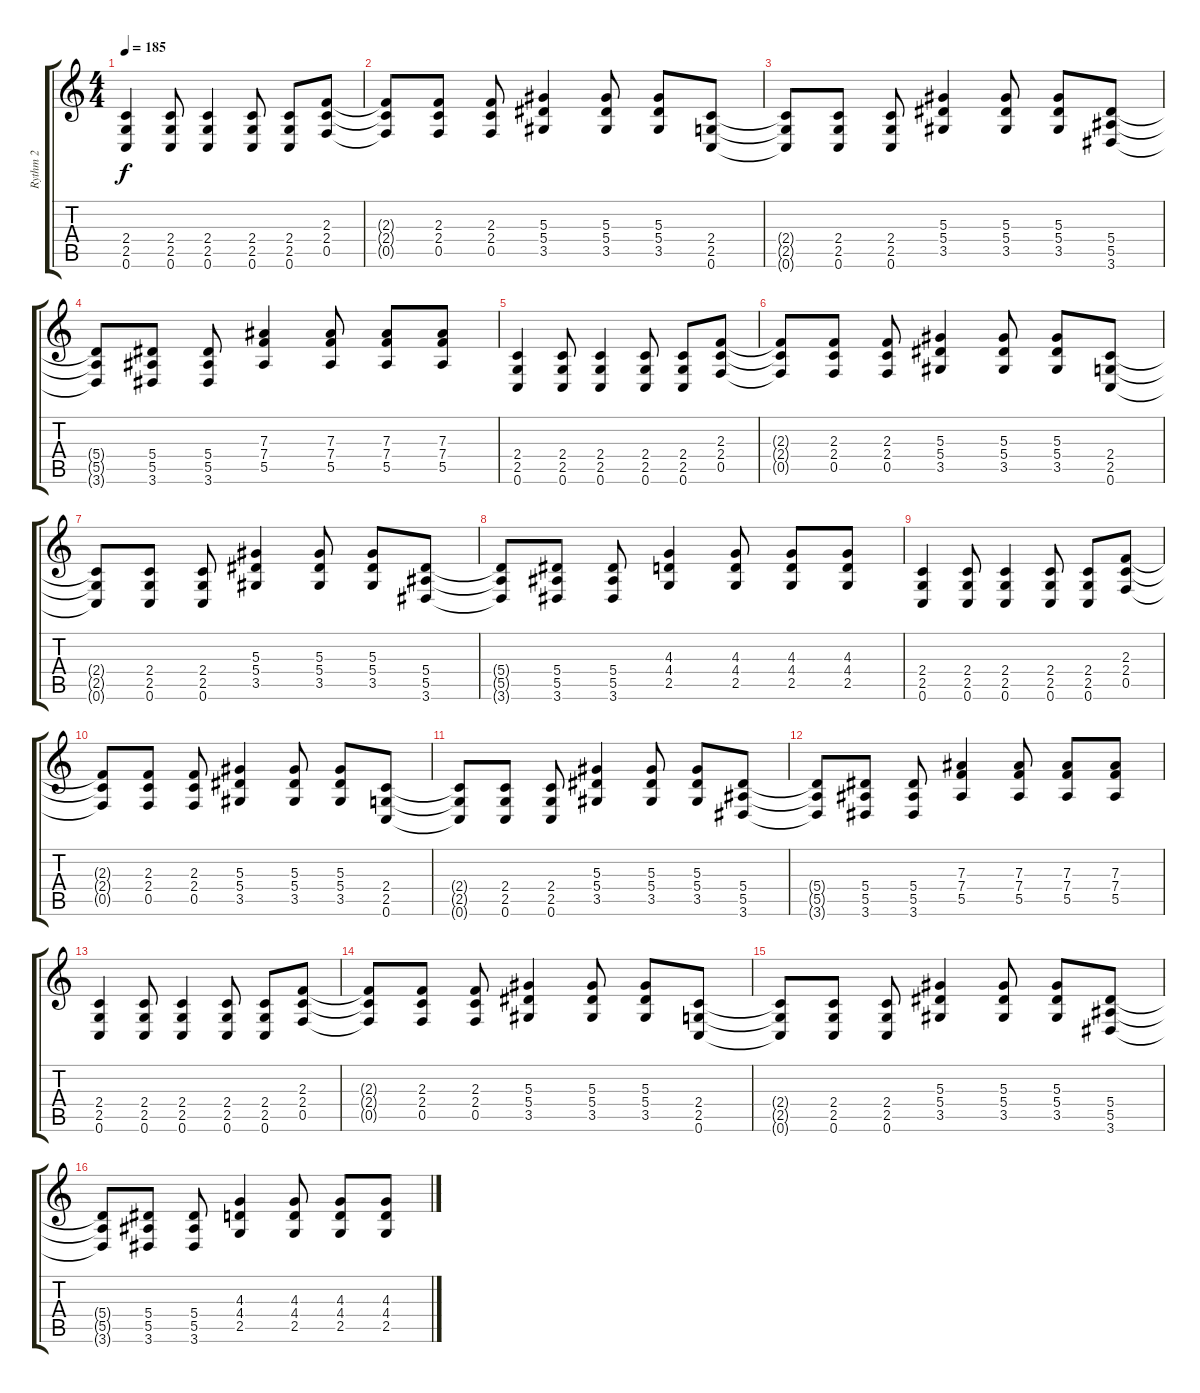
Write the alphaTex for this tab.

\track ("Rythm 2" "Rythm 2") {instrument overdrivenguitar}
\staff {score tabs}
\tuning (C4 G3 Eb3 Bb2 F2 C2) {hide}
\ts (4 4)
\tempo 185
\clef g2
\ks c
(2.4 2.5 0.6).4{dy f} (2.4 2.5 0.6).8 (2.4 2.5 0.6).4 (2.4 2.5 0.6).8 (2.4 2.5 0.6).8 (2.3 2.4 0.5).8 |
(2.3{t} 2.4{t} 0.5{t}).8 (2.3 2.4 0.5).8 (2.3 2.4 0.5).8 (5.3 5.4 3.5).4 (5.3 5.4 3.5).8 (5.3 5.4 3.5).8 (2.4 2.5 0.6).8 |
(2.4{t} 2.5{t} 0.6{t}).8 (2.4 2.5 0.6).8 (2.4 2.5 0.6).8 (5.3 5.4 3.5).4 (5.3 5.4 3.5).8 (5.3 5.4 3.5).8 (5.4 5.5 3.6).8 |
(5.4{t} 5.5{t} 3.6{t}).8 (5.4 5.5 3.6).8 (5.4 5.5 3.6).8 (7.3 7.4 5.5).4 (7.3 7.4 5.5).8 (7.3 7.4 5.5).8 (7.3 7.4 5.5).8 |
(2.4 2.5 0.6).4 (2.4 2.5 0.6).8 (2.4 2.5 0.6).4 (2.4 2.5 0.6).8 (2.4 2.5 0.6).8 (2.3 2.4 0.5).8 |
(2.3{t} 2.4{t} 0.5{t}).8 (2.3 2.4 0.5).8 (2.3 2.4 0.5).8 (5.3 5.4 3.5).4 (5.3 5.4 3.5).8 (5.3 5.4 3.5).8 (2.4 2.5 0.6).8 |
(2.4{t} 2.5{t} 0.6{t}).8 (2.4 2.5 0.6).8 (2.4 2.5 0.6).8 (5.3 5.4 3.5).4 (5.3 5.4 3.5).8 (5.3 5.4 3.5).8 (5.4 5.5 3.6).8 |
(5.4{t} 5.5{t} 3.6{t}).8 (5.4 5.5 3.6).8 (5.4 5.5 3.6).8 (4.3 4.4 2.5).4 (4.3 4.4 2.5).8 (4.3 4.4 2.5).8 (4.3 4.4 2.5).8 |
(2.4 2.5 0.6).4{volume 12} (2.4 2.5 0.6).8 (2.4 2.5 0.6).4 (2.4 2.5 0.6).8 (2.4 2.5 0.6).8 (2.3 2.4 0.5).8 |
(2.3{t} 2.4{t} 0.5{t}).8 (2.3 2.4 0.5).8 (2.3 2.4 0.5).8 (5.3 5.4 3.5).4 (5.3 5.4 3.5).8 (5.3 5.4 3.5).8 (2.4 2.5 0.6).8 |
(2.4{t} 2.5{t} 0.6{t}).8 (2.4 2.5 0.6).8 (2.4 2.5 0.6).8 (5.3 5.4 3.5).4 (5.3 5.4 3.5).8 (5.3 5.4 3.5).8 (5.4 5.5 3.6).8 |
(5.4{t} 5.5{t} 3.6{t}).8 (5.4 5.5 3.6).8 (5.4 5.5 3.6).8 (7.3 7.4 5.5).4 (7.3 7.4 5.5).8 (7.3 7.4 5.5).8 (7.3 7.4 5.5).8 |
(2.4 2.5 0.6).4{volume 11} (2.4 2.5 0.6).8 (2.4 2.5 0.6).4 (2.4 2.5 0.6).8 (2.4 2.5 0.6).8 (2.3 2.4 0.5).8 |
(2.3{t} 2.4{t} 0.5{t}).8 (2.3 2.4 0.5).8 (2.3 2.4 0.5).8 (5.3 5.4 3.5).4 (5.3 5.4 3.5).8 (5.3 5.4 3.5).8 (2.4 2.5 0.6).8 |
(2.4{t} 2.5{t} 0.6{t}).8 (2.4 2.5 0.6).8 (2.4 2.5 0.6).8 (5.3 5.4 3.5).4 (5.3 5.4 3.5).8 (5.3 5.4 3.5).8 (5.4 5.5 3.6).8 |
(5.4{t} 5.5{t} 3.6{t}).8 (5.4 5.5 3.6).8 (5.4 5.5 3.6).8 (4.3 4.4 2.5).4 (4.3 4.4 2.5).8 (4.3 4.4 2.5).8 (4.3 4.4 2.5).8
